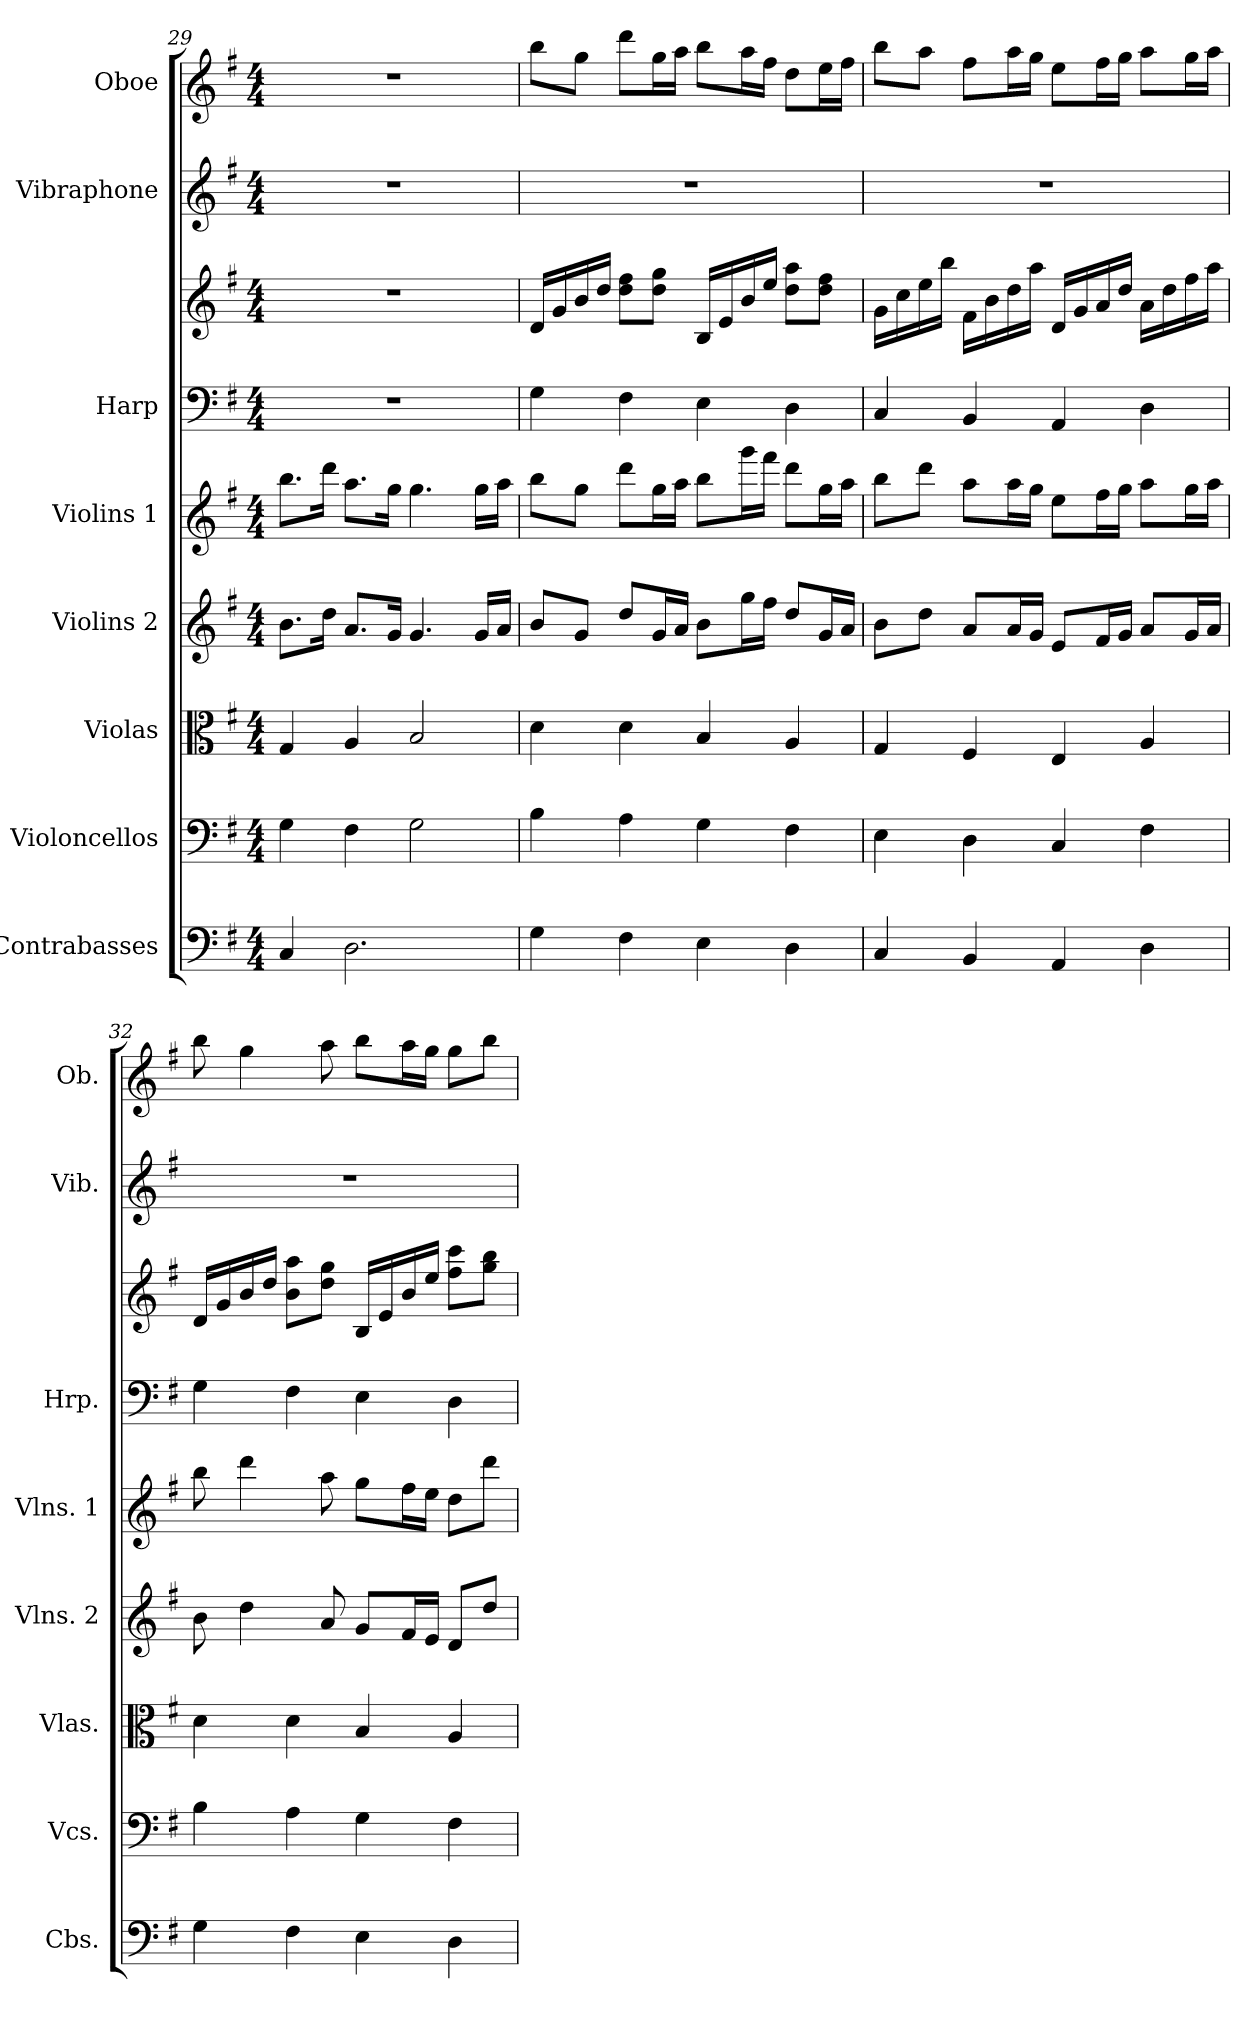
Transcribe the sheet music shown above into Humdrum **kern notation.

**kern	**kern	**kern	**kern	**kern	**kern	**kern	**kern	**kern
*part8	*part7	*part6	*part5	*part4	*part3	*part3	*part2	*part1
*staff9	*staff8	*staff7	*staff6	*staff5	*staff4	*staff3	*staff2	*staff1
*I"Contrabasses	*I"Violoncellos	*I"Violas	*I"Violins 2	*I"Violins 1	*I"Harp	*	*I"Vibraphone	*I"Oboe
*I'Cbs.	*I'Vcs.	*I'Vlas.	*I'Vlns. 2	*I'Vlns. 1	*I'Hrp.	*	*I'Vib.	*I'Ob.
*clefF4	*clefF4	*clefC3	*clefG2	*clefG2	*clefF4	*clefG2	*clefG2	*clefG2
*ITrd7c12	*	*	*	*	*	*	*	*
*k[f#]	*k[f#]	*k[f#]	*k[f#]	*k[f#]	*k[f#]	*k[f#]	*k[f#]	*k[f#]
*M4/4	*M4/4	*M4/4	*M4/4	*M4/4	*M4/4	*M4/4	*M4/4	*M4/4
=29	=29	=29	=29	=29	=29	=29	=29	=29
4CC/	4G\	4G/	8.b\L	8.bb\L	1r	1r	1r	1r
.	.	.	16dd\Jk	16ddd\Jk	.	.	.	.
2.DD\	4F#\	4A/	8.a/L	8.aa\L	.	.	.	.
.	.	.	16g/Jk	16gg\Jk	.	.	.	.
.	2G\	2B/	4.g/	4.gg\	.	.	.	.
.	.	.	16g/LL	16gg\LL	.	.	.	.
.	.	.	16a/JJ	16aa\JJ	.	.	.	.
=30	=30	=30	=30	=30	=30	=30	=30	=30
4GG\	4B\	4d\	8b/L	8bb\L	4G\	16d/LL	1r	8bb\L
.	.	.	.	.	.	16g/	.	.
.	.	.	8g/J	8gg\J	.	16b/	.	8gg\J
.	.	.	.	.	.	16dd/JJ	.	.
4FF#\	4A\	4d\	8dd/L	8ddd\L	4F#\	8dd\ 8ff#\L	.	8ddd\L
.	.	.	16g/L	16gg\L	.	8dd\ 8gg\J	.	16gg\L
.	.	.	16a/JJ	16aa\JJ	.	.	.	16aa\JJ
4EE\	4G\	4B/	8b\L	8bb\L	4E\	16B/LL	.	8bb\L
.	.	.	.	.	.	16e/	.	.
.	.	.	16gg\L	16ggg\L	.	16b/	.	16aa\L
.	.	.	16ff#\JJ	16fff#\JJ	.	16ee/JJ	.	16ff#\JJ
4DD\	4F#\	4A/	8dd/L	8ddd\L	4D\	8dd\ 8aa\L	.	8dd\L
.	.	.	16g/L	16gg\L	.	8dd\ 8ff#\J	.	16ee\L
.	.	.	16a/JJ	16aa\JJ	.	.	.	16ff#\JJ
!!LO:PB:g=z
=31	=31	=31	=31	=31	=31	=31	=31	=31
4CC/	4E\	4G/	8b\L	8bb\L	4C/	16g\LL	1r	8bb\L
.	.	.	.	.	.	16cc\	.	.
.	.	.	8dd\J	8ddd\J	.	16ee\	.	8aa\J
.	.	.	.	.	.	16bb\JJ	.	.
4BBB/	4D\	4F#/	8a/L	8aa\L	4BB/	16f#\LL	.	8ff#\L
.	.	.	.	.	.	16b\	.	.
.	.	.	16a/L	16aa\L	.	16dd\	.	16aa\L
.	.	.	16g/JJ	16gg\JJ	.	16aa\JJ	.	16gg\JJ
4AAA/	4C/	4E/	8e/L	8ee\L	4AA/	16d/LL	.	8ee\L
.	.	.	.	.	.	16g/	.	.
.	.	.	16f#/L	16ff#\L	.	16a/	.	16ff#\L
.	.	.	16g/JJ	16gg\JJ	.	16dd/JJ	.	16gg\JJ
4DD\	4F#\	4A/	8a/L	8aa\L	4D\	16a\LL	.	8aa\L
.	.	.	.	.	.	16dd\	.	.
.	.	.	16g/L	16gg\L	.	16ff#\	.	16gg\L
.	.	.	16a/JJ	16aa\JJ	.	16aa\JJ	.	16aa\JJ
=32	=32	=32	=32	=32	=32	=32	=32	=32
4GG\	4B\	4d\	8b\	8bb\	4G\	16d/LL	1r	8bb\
.	.	.	.	.	.	16g/	.	.
.	.	.	4dd\	4ddd\	.	16b/	.	4gg\
.	.	.	.	.	.	16dd/JJ	.	.
4FF#\	4A\	4d\	.	.	4F#\	8b\ 8aa\L	.	.
.	.	.	8a/	8aa\	.	8dd\ 8gg\J	.	8aa\
4EE\	4G\	4B/	8g/L	8gg\L	4E\	16B/LL	.	8bb\L
.	.	.	.	.	.	16e/	.	.
.	.	.	16f#/L	16ff#\L	.	16b/	.	16aa\L
.	.	.	16e/JJ	16ee\JJ	.	16ee/JJ	.	16gg\JJ
4DD\	4F#\	4A/	8d/L	8dd\L	4D\	8ff#\ 8ccc\L	.	8gg\L
.	.	.	8dd/J	8ddd\J	.	8gg\ 8bb\J	.	8bb\J
=	=	=	=	=	=	=	=	=
*-	*-	*-	*-	*-	*-	*-	*-	*-
